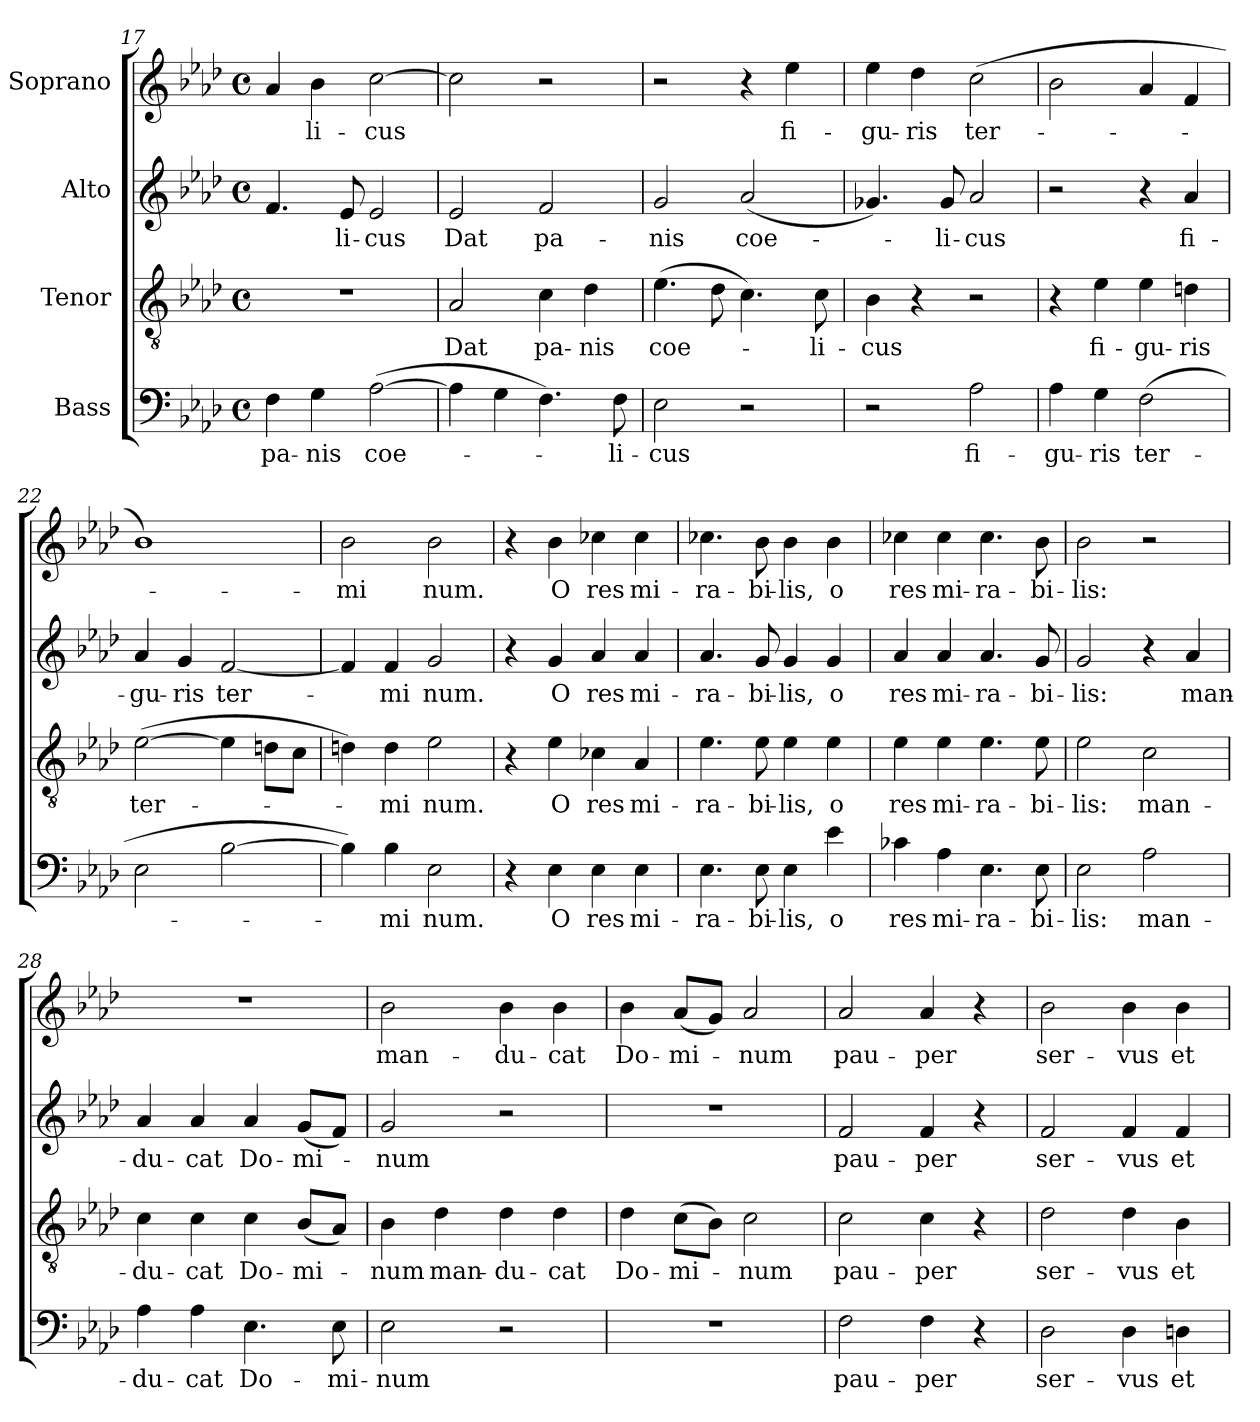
**kern	**text	**kern	**text	**kern	**text	**kern	**text
*part4	*part4	*part3	*part3	*part2	*part2	*part1	*part1
*staff4	*staff4	*staff3	*staff3	*staff2	*staff2	*staff1	*staff1
*I"Bass	*	*I"Tenor	*	*I"Alto	*	*I"Soprano	*
*clefF4	*	*clefGv2	*	*clefG2	*	*clefG2	*
*k[b-e-a-d-]	*	*k[b-e-a-d-]	*	*k[b-e-a-d-]	*	*k[b-e-a-d-]	*
*A-:	*	*A-:	*	*A-:	*	*A-:	*
*M4/4	*	*M4/4	*	*M4/4	*	*M4/4	*
*met(c)	*	*met(c)	*	*met(c)	*	*met(c)	*
=17	=17	=17	=17	=17	=17	=17	=17
!	!LO:LY:b	!	!	!	!	!	!
4F\	pa-	1r	.	4.f/	.	4a-/	.
!	!LO:LY:b	!	!	!	!	!	!LO:LY:b
4G\	-nis	.	.	.	.	4b-\	-li-
!	!	!	!	!	!LO:LY:b	!	!
.	.	.	.	8e-/	-li-	.	.
!	!LO:LY:b	!	!	!	!LO:LY:b	!	!LO:LY:b
(>[2A-\	coe-	.	.	2e-/	-cus	[2cc\	-cus
=18	=18	=18	=18	=18	=18	=18	=18
!	!	!	!LO:LY:b	!	!LO:LY:b	!	!
4A-\]	.	2A-/	Dat	2e-/	Dat	2cc\]	.
4G\	.	.	.	.	.	.	.
!	!	!	!LO:LY:b	!	!LO:LY:b	!	!
4.F\)	.	4c\	pa-	2f/	pa-	2r	.
!	!	!	!LO:LY:b	!	!	!	!
.	.	4d-\	-nis	.	.	.	.
!	!LO:LY:b	!	!	!	!	!	!
8F\	-li-	.	.	.	.	.	.
!!LO:LB:g=z
=19	=19	=19	=19	=19	=19	=19	=19
!	!LO:LY:b	!	!LO:LY:b	!	!LO:LY:b	!	!
2E-\	-cus	(>4.e-\	coe-	2g/	-nis	2r	.
.	.	8d-\	.	.	.	.	.
!	!	!	!	!	!LO:LY:b	!	!
2r	.	4.c\)	.	(<2a-/	coe-	4r	.
!	!	!	!	!	!	!	!LO:LY:b
.	.	.	.	.	.	4ee-\	fi-
!	!	!	!LO:LY:b	!	!	!	!
.	.	8c\	-li-	.	.	.	.
=20	=20	=20	=20	=20	=20	=20	=20
!	!	!	!LO:LY:b	!	!	!	!LO:LY:b
2r	.	4B-\	-cus	4.g-X/)	.	4ee-\	-gu-
!	!	!	!	!	!	!	!LO:LY:b
.	.	4r	.	.	.	4dd-\	-ris
!	!	!	!	!	!LO:LY:b	!	!
.	.	.	.	8g-/	-li-	.	.
!	!LO:LY:b	!	!	!	!LO:LY:b	!	!LO:LY:b
2A-\	fi-	2r	.	2a-/	-cus	(>2cc\	ter-
=21	=21	=21	=21	=21	=21	=21	=21
!	!LO:LY:b	!	!	!	!	!	!
4A-\	-gu-	4r	.	2r	.	2b-\	.
!	!LO:LY:b	!	!LO:LY:b	!	!	!	!
4G\	-ris	4e-\	fi-	.	.	.	.
!	!LO:LY:b	!	!LO:LY:b	!	!	!	!
(>2F\	ter-	4e-\	-gu-	4r	.	4a-/	.
!	!	!	!LO:LY:b	!	!LO:LY:b	!	!
.	.	4dn\	-ris	4a-/	fi-	4f/	.
=22	=22	=22	=22	=22	=22	=22	=22
!	!	!	!LO:LY:b	!	!LO:LY:b	!	!
2E-\	.	(>[2e-\	ter-	4a-/	-gu-	1b-)	.
!	!	!	!	!	!LO:LY:b	!	!
.	.	.	.	4g/	-ris	.	.
!	!	!	!	!	!LO:LY:b	!	!
[2B-\	.	4e-\]	.	[2f/	ter-	.	.
.	.	8dn\L	.	.	.	.	.
.	.	8c\J	.	.	.	.	.
=23	=23	=23	=23	=23	=23	=23	=23
!	!	!	!	!	!	!	!LO:LY:b
4B-\])	.	4dn\)	.	4f/]	.	2b-\	-mi
!	!LO:LY:b	!	!LO:LY:b	!	!LO:LY:b	!	!
4B-\	-mi	4d\	-mi	4f/	-mi	.	.
!	!LO:LY:b	!	!LO:LY:b	!	!LO:LY:b	!	!LO:LY:b
2E-\	num.	2e-\	num.	2g/	num.	2b-\	num.
=24	=24	=24	=24	=24	=24	=24	=24
4r	.	4r	.	4r	.	4r	.
!	!LO:LY:b	!	!LO:LY:b	!	!LO:LY:b	!	!LO:LY:b
4E-\	O	4e-\	O	4g/	O	4b-\	O
!	!LO:LY:b	!	!LO:LY:b	!	!LO:LY:b	!	!LO:LY:b
4E-\	res	4c-X\	res	4a-/	res	4cc-X\	res
!	!LO:LY:b	!	!LO:LY:b	!	!LO:LY:b	!	!LO:LY:b
4E-\	mi-	4A-/	mi-	4a-/	mi-	4cc-\	mi-
!!LO:LB:g=z
=25	=25	=25	=25	=25	=25	=25	=25
!	!LO:LY:b	!	!LO:LY:b	!	!LO:LY:b	!	!LO:LY:b
4.E-\	-ra-	4.e-\	-ra-	4.a-/	-ra-	4.cc-X\	-ra-
!	!LO:LY:b	!	!LO:LY:b	!	!LO:LY:b	!	!LO:LY:b
8E-\	-bi-	8e-\	-bi-	8g/	-bi-	8b-\	-bi-
!	!LO:LY:b	!	!LO:LY:b	!	!LO:LY:b	!	!LO:LY:b
4E-\	-lis,	4e-\	lis,	4g/	-lis,	4b-\	-lis,
!	!LO:LY:b	!	!LO:LY:b	!	!LO:LY:b	!	!LO:LY:b
4e-\	o	4e-\	o	4g/	o	4b-\	o
=26	=26	=26	=26	=26	=26	=26	=26
!	!LO:LY:b	!	!LO:LY:b	!	!LO:LY:b	!	!LO:LY:b
4c-X\	res	4e-\	res	4a-/	res	4cc-X\	res
!	!LO:LY:b	!	!LO:LY:b	!	!LO:LY:b	!	!LO:LY:b
4A-\	mi-	4e-\	mi-	4a-/	mi-	4cc-\	mi-
!	!LO:LY:b	!	!LO:LY:b	!	!LO:LY:b	!	!LO:LY:b
4.E-\	-ra-	4.e-\	-ra-	4.a-/	-ra-	4.cc-\	-ra-
!	!LO:LY:b	!	!LO:LY:b	!	!LO:LY:b	!	!LO:LY:b
8E-\	-bi-	8e-\	-bi-	8g/	-bi-	8b-\	-bi-
=27	=27	=27	=27	=27	=27	=27	=27
!	!LO:LY:b	!	!LO:LY:b	!	!LO:LY:b	!	!LO:LY:b
2E-\	-lis:	2e-\	-lis:	2g/	-lis:	2b-\	-lis:
!	!LO:LY:b	!	!LO:LY:b	!	!	!	!
2A-\	man-	2c\	man-	4r	.	2r	.
!	!	!	!	!	!LO:LY:b	!	!
.	.	.	.	4a-/	man-	.	.
=28	=28	=28	=28	=28	=28	=28	=28
!	!LO:LY:b	!	!LO:LY:b	!	!LO:LY:b	!	!
4A-\	-du-	4c\	-du-	4a-/	-du-	1r	.
!	!LO:LY:b	!	!LO:LY:b	!	!LO:LY:b	!	!
4A-\	-cat	4c\	-cat	4a-/	-cat	.	.
!	!LO:LY:b	!	!LO:LY:b	!	!LO:LY:b	!	!
4.E-\	Do-	4c\	Do-	4a-/	Do-	.	.
!	!	!	!LO:LY:b	!	!LO:LY:b	!	!
.	.	(<8B-/L	-mi-	(<8g/L	-mi-	.	.
!	!LO:LY:b	!	!	!	!	!	!
8E-\	-mi-	8A-/J)	.	8f/J)	.	.	.
=29	=29	=29	=29	=29	=29	=29	=29
!	!LO:LY:b	!	!LO:LY:b	!	!LO:LY:b	!	!LO:LY:b
2E-\	-num	4B-\	-num	2g/	-num	2b-\	man-
!	!	!	!LO:LY:b	!	!	!	!
.	.	4d-\	man-	.	.	.	.
!	!	!	!LO:LY:b	!	!	!	!LO:LY:b
2r	.	4d-\	-du-	2r	.	4b-\	-du-
!	!	!	!LO:LY:b	!	!	!	!LO:LY:b
.	.	4d-\	-cat	.	.	4b-\	-cat
=30	=30	=30	=30	=30	=30	=30	=30
!	!	!	!LO:LY:b	!	!	!	!LO:LY:b
1r	.	4d-\	Do-	1r	.	4b-\	Do-
!	!	!	!LO:LY:b	!	!	!	!LO:LY:b
.	.	(>8c\L	-mi-	.	.	(<8a-/L	-mi-
.	.	8B-\J)	.	.	.	8g/J)	.
!	!	!	!LO:LY:b	!	!	!	!LO:LY:b
.	.	2c\	-num	.	.	2a-/	-num
!!LO:PB:g=z
=31	=31	=31	=31	=31	=31	=31	=31
!	!LO:LY:b	!	!LO:LY:b	!	!LO:LY:b	!	!LO:LY:b
2F\	pau-	2c\	pau-	2f/	pau-	2a-/	pau-
!	!LO:LY:b	!	!LO:LY:b	!	!LO:LY:b	!	!LO:LY:b
4F\	-per	4c\	-per	4f/	-per	4a-/	-per
4r	.	4r	.	4r	.	4r	.
=32	=32	=32	=32	=32	=32	=32	=32
!	!LO:LY:b	!	!LO:LY:b	!	!LO:LY:b	!	!LO:LY:b
2D-\	ser-	2d-\	ser-	2f/	ser-	2b-\	ser-
!	!LO:LY:b	!	!LO:LY:b	!	!LO:LY:b	!	!LO:LY:b
4D-\	-vus	4d-\	-vus	4f/	-vus	4b-\	-vus
!	!LO:LY:b	!	!LO:LY:b	!	!LO:LY:b	!	!LO:LY:b
4Dn\	et	4B-\	et	4f/	et	4b-\	et
=	=	=	=	=	=	=	=
*-	*-	*-	*-	*-	*-	*-	*-
